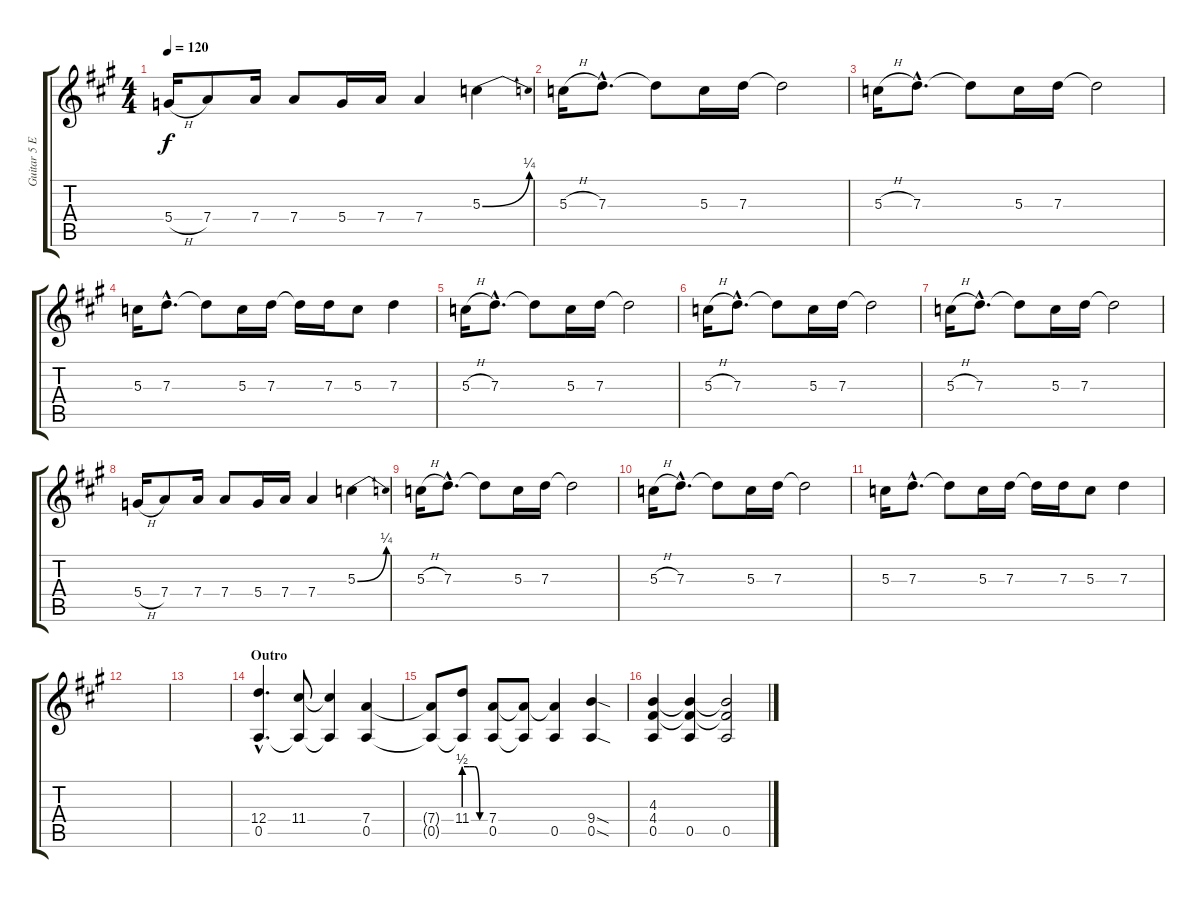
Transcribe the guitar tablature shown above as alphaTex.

\track ("Guitar 5 Electric" "Guitar 5 E") {instrument overdrivenguitar}
\staff {score tabs}
\tuning (E4 B3 G3 D3 A2 E2) {hide}
\ts (4 4)
\tempo 120
\clef g2
\ks a
5.4{h}.16{dy f} 7.4.8 7.4.16 7.4.8 5.4.16 7.4.16 7.4.4 5.3{be (bend 0 0 60 1)}.4 |
5.3{h}.16 7.3{hac}.8{d} 7.3{t}.8 5.3.16 7.3.16 7.3{t}.2 |
5.3{h}.16 7.3{hac}.8{d} 7.3{t}.8 5.3.16 7.3.16 7.3{t}.2 |
5.3.16 7.3{hac}.8{d} 7.3{t}.8 5.3.16 7.3.16 7.3{t}.16 7.3.16 5.3.8 7.3.4 |
5.3{h}.16 7.3{hac}.8{d} 7.3{t}.8 5.3.16 7.3.16 7.3{t}.2 |
5.3{h}.16 7.3{hac}.8{d} 7.3{t}.8 5.3.16 7.3.16 7.3{t}.2 |
5.3{h}.16 7.3{hac}.8{d} 7.3{t}.8 5.3.16 7.3.16 7.3{t}.2 |
5.4{h}.16 7.4.8 7.4.16 7.4.8 5.4.16 7.4.16 7.4.4 5.3{be (bend 0 0 60 1)}.4 |
5.3{h}.16 7.3{hac}.8{d} 7.3{t}.8 5.3.16 7.3.16 7.3{t}.2 |
5.3{h}.16 7.3{hac}.8{d} 7.3{t}.8 5.3.16 7.3.16 7.3{t}.2 |
5.3.16 7.3{hac}.8{d} 7.3{t}.8 5.3.16 7.3.16 7.3{t}.16 7.3.16 5.3.8 7.3.4 |
|
|
\section ("" "Outro")
(12.4{hac} 0.5{hac}).4{d} (11.4 0.5{t}).8 (11.4{t} 0.5{t}).4 (7.4 0.5).4 |
(7.4{t} 0.5{t}).8 (11.4{be (custom 0 2 15 2 30 2 45 0 60 0)} 0.5{t}).8 (7.4 0.5).8 (7.4{t} 0.5{t}).8 (7.4{t} 0.5).4 (9.4{sod} 0.5{sod}).4 |
(4.3 4.4 0.5).4 (4.3{t} 4.4{t} 0.5).4 (4.3{t} 4.4{t} 0.5).2
